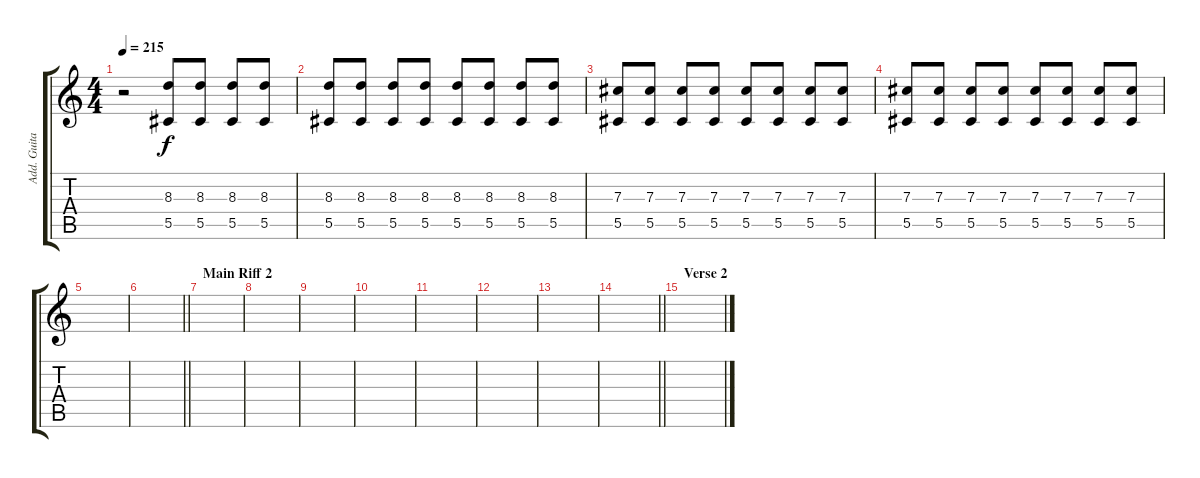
\track ("Add. Guitar" "Add. Guita") {instrument distortionguitar}
\staff {score tabs}
\tuning (Eb4 Bb3 Gb3 Db3 Ab2 Db2) {hide}
\ts (4 4)
\tempo 215
\clef g2
\ks c
r.2{dy f} (8.3 5.5).8 (8.3 5.5).8 (8.3 5.5).8 (8.3 5.5).8 |
(8.3 5.5).8 (8.3 5.5).8 (8.3 5.5).8 (8.3 5.5).8 (8.3 5.5).8 (8.3 5.5).8 (8.3 5.5).8 (8.3 5.5).8 |
(7.3 5.5).8 (7.3 5.5).8 (7.3 5.5).8 (7.3 5.5).8 (7.3 5.5).8 (7.3 5.5).8 (7.3 5.5).8 (7.3 5.5).8 |
(7.3 5.5).8 (7.3 5.5).8 (7.3 5.5).8 (7.3 5.5).8 (7.3 5.5).8 (7.3 5.5).8 (7.3 5.5).8 (7.3 5.5).8 |
|
\barLineRight lightlight
|
\section ("" "Main Riff 2")
|
|
|
|
|
|
|
\barLineRight lightlight
|
\section ("" "Verse 2")
